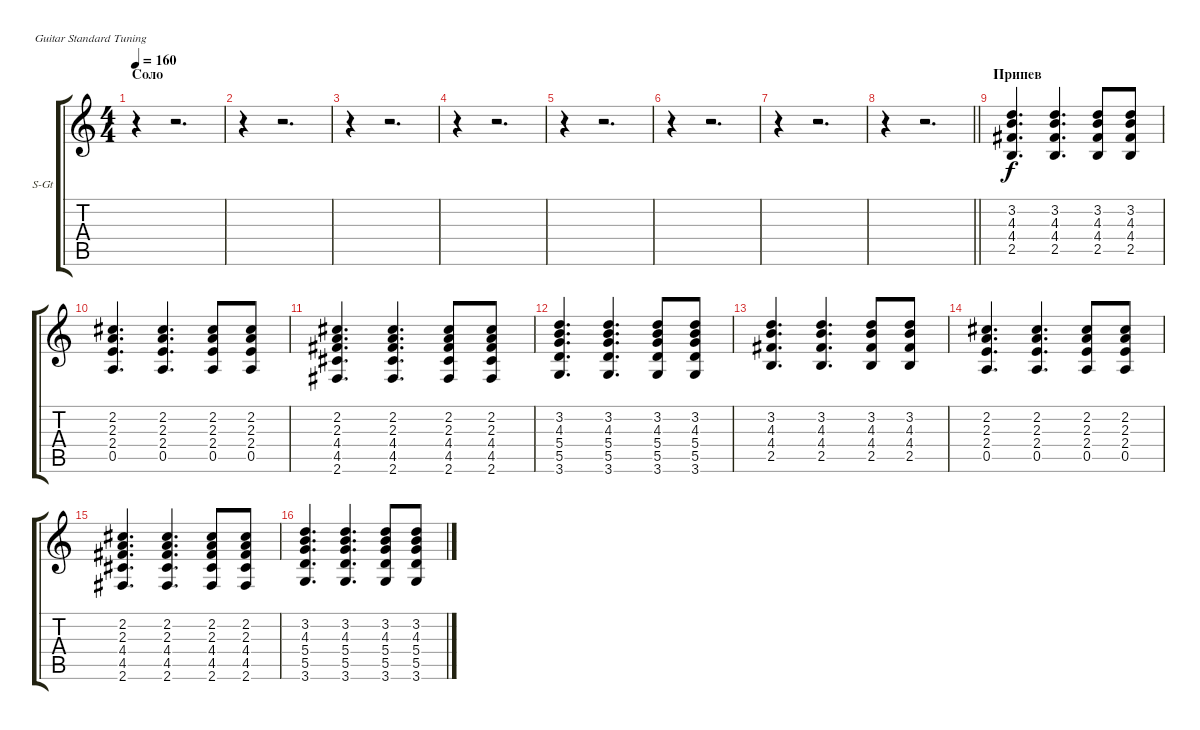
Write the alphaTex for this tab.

\bracketExtendMode groupsimilarinstruments
\firstSystemTrackNameOrientation horizontal
\otherSystemsTrackNameOrientation horizontal
\track ("Гитара 3" "S-Gt") {instrument acousticguitarsteel}
\staff {score tabs}
\tuning (E4 B3 G3 D3 A2 E2)
\ts (4 4)
\section ("" "Соло")
\tempo 160
\clef g2
\ks c
r.4{dy f} r.2{d} |
r.4 r.2{d} |
r.4 r.2{d} |
r.4 r.2{d} |
r.4 r.2{d} |
r.4 r.2{d} |
r.4 r.2{d} |
\barLineRight lightlight
r.4 r.2{d} |
\section ("" "Припев")
(3.2 4.3 4.4 2.5).4{d} (3.2 4.3 4.4 2.5).4{d} (3.2 4.3 4.4 2.5).8 (3.2 4.3 4.4 2.5).8 |
(2.2 2.3 2.4 0.5).4{d} (2.2 2.3 2.4 0.5).4{d} (2.2 2.3 2.4 0.5).8 (2.2 2.3 2.4 0.5).8 |
(2.2 2.3 4.4 4.5 2.6).4{d} (2.2 2.3 4.4 4.5 2.6).4{d} (2.2 2.3 4.4 4.5 2.6).8 (2.2 2.3 4.4 4.5 2.6).8 |
(3.2 4.3 5.4 5.5 3.6).4{d} (3.2 4.3 5.4 5.5 3.6).4{d} (3.2 4.3 5.4 5.5 3.6).8 (3.2 4.3 5.4 5.5 3.6).8 |
(3.2 4.3 4.4 2.5).4{d} (3.2 4.3 4.4 2.5).4{d} (3.2 4.3 4.4 2.5).8 (3.2 4.3 4.4 2.5).8 |
(2.2 2.3 2.4 0.5).4{d} (2.2 2.3 2.4 0.5).4{d} (2.2 2.3 2.4 0.5).8 (2.2 2.3 2.4 0.5).8 |
(2.2 2.3 4.4 4.5 2.6).4{d} (2.2 2.3 4.4 4.5 2.6).4{d} (2.2 2.3 4.4 4.5 2.6).8 (2.2 2.3 4.4 4.5 2.6).8 |
(3.2 4.3 5.4 5.5 3.6).4{d} (3.2 4.3 5.4 5.5 3.6).4{d} (3.2 4.3 5.4 5.5 3.6).8 (3.2 4.3 5.4 5.5 3.6).8
